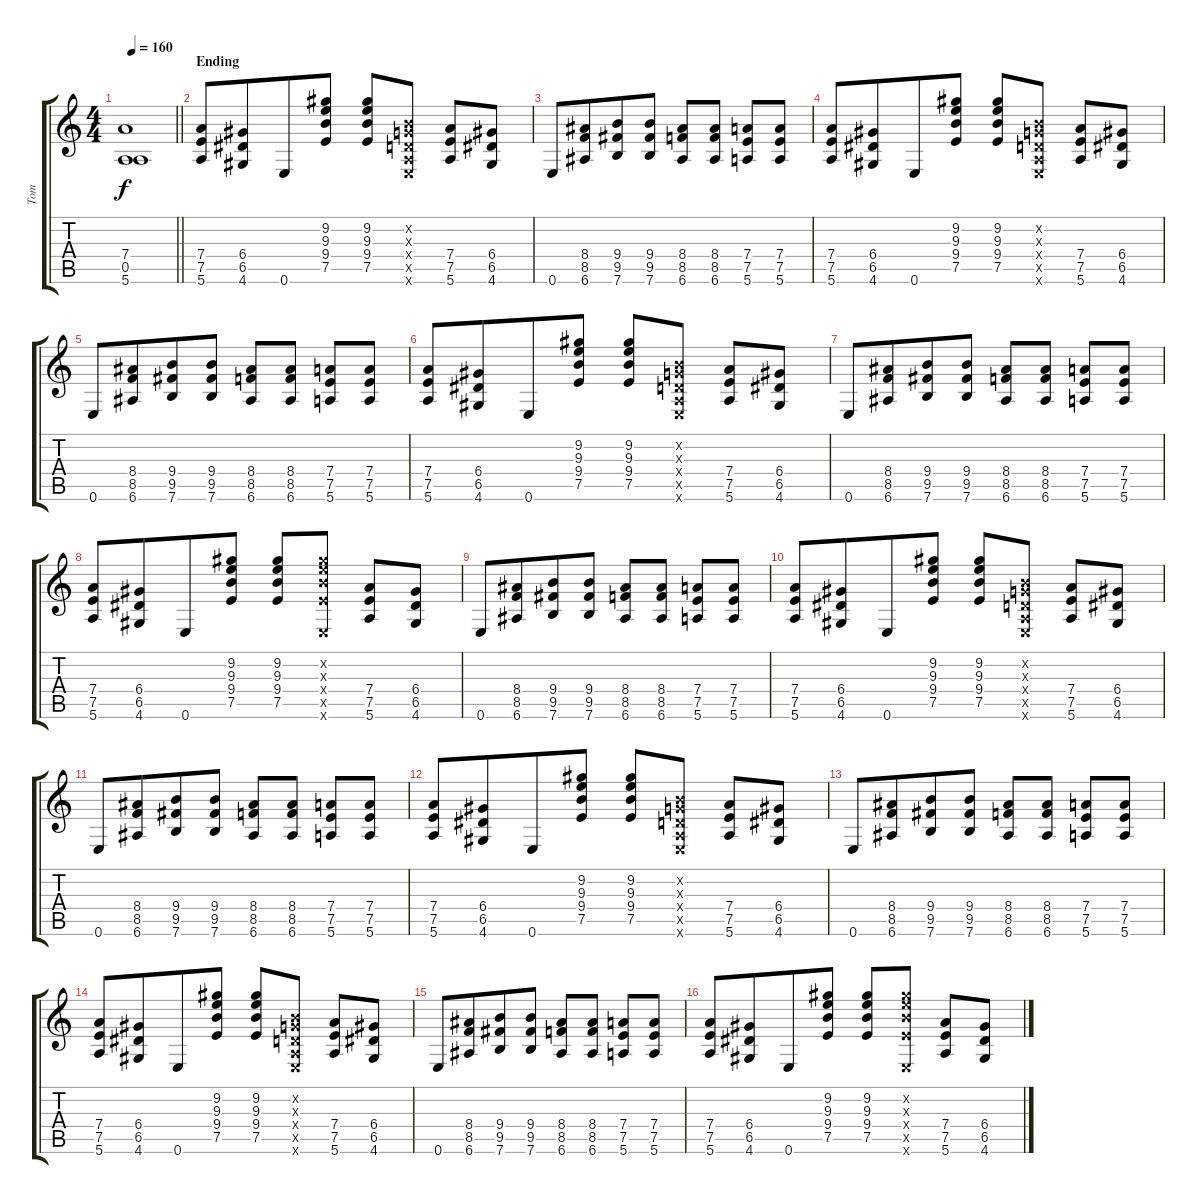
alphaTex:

\track ("Tom" "Tom") {instrument overdrivenguitar}
\staff {score tabs}
\tuning (E4 B3 G3 D3 A2 E2) {hide}
\ts (4 4)
\tempo 160
\clef g2
\barLineRight lightlight
\ks c
(7.4{t} 0.5{t} 5.6{t}).1{dy f} |
\section ("" "Ending")
(7.4 7.5 5.6).8 (6.4 6.5 4.6).8{beam merge} 0.6.8 (9.2 9.3 9.4 7.5).8 (9.2 9.3 9.4 7.5).8{beam merge} (0.2{x} 0.3{x} 0.4{x} 0.5{x} 0.6{x}).8 (7.4 7.5 5.6).8{beam merge} (6.4 6.5 4.6).8 |
0.6.8{beam merge} (8.4 8.5 6.6).8{beam merge} (9.4 9.5 7.6).8{beam merge} (9.4 9.5 7.6).8 (8.4 8.5 6.6).8 (8.4 8.5 6.6).8 (7.4 7.5 5.6).8{beam merge} (7.4 7.5 5.6).8 |
(7.4 7.5 5.6).8 (6.4 6.5 4.6).8{beam merge} 0.6.8 (9.2 9.3 9.4 7.5).8 (9.2 9.3 9.4 7.5).8{beam merge} (0.2{x} 0.3{x} 0.4{x} 0.5{x} 0.6{x}).8 (7.4 7.5 5.6).8{beam merge} (6.4 6.5 4.6).8 |
0.6.8{beam merge} (8.4 8.5 6.6).8{beam merge} (9.4 9.5 7.6).8{beam merge} (9.4 9.5 7.6).8 (8.4 8.5 6.6).8 (8.4 8.5 6.6).8 (7.4 7.5 5.6).8{beam merge} (7.4 7.5 5.6).8 |
(7.4 7.5 5.6).8 (6.4 6.5 4.6).8{beam merge} 0.6.8 (9.2 9.3 9.4 7.5).8 (9.2 9.3 9.4 7.5).8{beam merge} (0.2{x} 0.3{x} 0.4{x} 0.5{x} 0.6{x}).8 (7.4 7.5 5.6).8{beam merge} (6.4 6.5 4.6).8 |
0.6.8{beam merge} (8.4 8.5 6.6).8{beam merge} (9.4 9.5 7.6).8{beam merge} (9.4 9.5 7.6).8 (8.4 8.5 6.6).8 (8.4 8.5 6.6).8 (7.4 7.5 5.6).8{beam merge} (7.4 7.5 5.6).8 |
(7.4 7.5 5.6).8 (6.4 6.5 4.6).8{beam merge} 0.6.8 (9.2 9.3 9.4 7.5).8 (9.2 9.3 9.4 7.5).8{beam merge} (9.2{x} 9.3{x} 9.4{x} 7.5{x} 0.6{x}).8 (7.4 7.5 5.6).8{beam merge} (6.4 6.5 4.6).8 |
0.6.8{beam merge} (8.4 8.5 6.6).8{beam merge} (9.4 9.5 7.6).8{beam merge} (9.4 9.5 7.6).8 (8.4 8.5 6.6).8 (8.4 8.5 6.6).8 (7.4 7.5 5.6).8{beam merge} (7.4 7.5 5.6).8 |
(7.4 7.5 5.6).8 (6.4 6.5 4.6).8{beam merge} 0.6.8 (9.2 9.3 9.4 7.5).8 (9.2 9.3 9.4 7.5).8{beam merge} (0.2{x} 0.3{x} 0.4{x} 0.5{x} 0.6{x}).8 (7.4 7.5 5.6).8{beam merge} (6.4 6.5 4.6).8 |
0.6.8{beam merge} (8.4 8.5 6.6).8{beam merge} (9.4 9.5 7.6).8{beam merge} (9.4 9.5 7.6).8 (8.4 8.5 6.6).8 (8.4 8.5 6.6).8 (7.4 7.5 5.6).8{beam merge} (7.4 7.5 5.6).8 |
(7.4 7.5 5.6).8 (6.4 6.5 4.6).8{beam merge} 0.6.8 (9.2 9.3 9.4 7.5).8 (9.2 9.3 9.4 7.5).8{beam merge} (0.2{x} 0.3{x} 0.4{x} 0.5{x} 0.6{x}).8 (7.4 7.5 5.6).8{beam merge} (6.4 6.5 4.6).8 |
0.6.8{beam merge} (8.4 8.5 6.6).8{beam merge} (9.4 9.5 7.6).8{beam merge} (9.4 9.5 7.6).8 (8.4 8.5 6.6).8 (8.4 8.5 6.6).8 (7.4 7.5 5.6).8{beam merge} (7.4 7.5 5.6).8 |
(7.4 7.5 5.6).8 (6.4 6.5 4.6).8{beam merge} 0.6.8 (9.2 9.3 9.4 7.5).8 (9.2 9.3 9.4 7.5).8{beam merge} (0.2{x} 0.3{x} 0.4{x} 0.5{x} 0.6{x}).8 (7.4 7.5 5.6).8{beam merge} (6.4 6.5 4.6).8 |
0.6.8{beam merge} (8.4 8.5 6.6).8{beam merge} (9.4 9.5 7.6).8{beam merge} (9.4 9.5 7.6).8 (8.4 8.5 6.6).8 (8.4 8.5 6.6).8 (7.4 7.5 5.6).8{beam merge} (7.4 7.5 5.6).8 |
(7.4 7.5 5.6).8 (6.4 6.5 4.6).8{beam merge} 0.6.8 (9.2 9.3 9.4 7.5).8 (9.2 9.3 9.4 7.5).8{beam merge} (9.2{x} 9.3{x} 9.4{x} 7.5{x} 0.6{x}).8 (7.4 7.5 5.6).8{beam merge} (6.4 6.5 4.6).8
